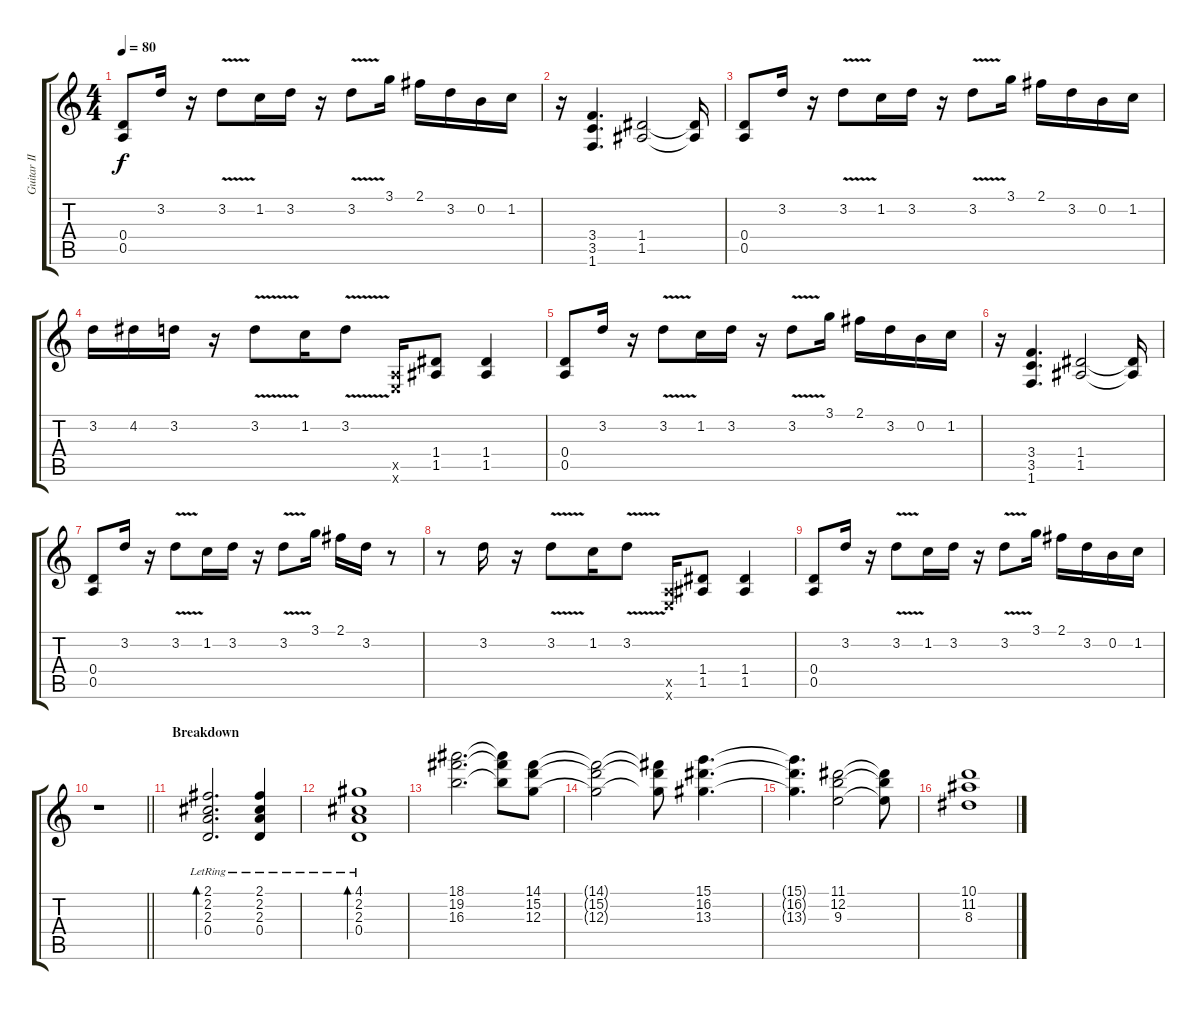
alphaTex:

\track ("Guitar II" "Guitar II") {instrument distortionguitar}
\staff {score tabs}
\tuning (E4 B3 G3 D3 A2 E2) {hide}
\ts (4 4)
\tempo 80
\clef g2
\ks c
(0.4 0.5).8{dy f} 3.2.16 r.16 3.2{v}.8 1.2.16 3.2.16 r.16 3.2{v}.8 3.1.16 2.1.16 3.2.16 0.2.16 1.2.16 |
r.16 (3.4 3.5 1.6).4{d} (1.4 1.5).2 (1.4{t} 1.5{t}).16 |
(0.4 0.5).8 3.2.16 r.16 3.2{v}.8 1.2.16 3.2.16 r.16 3.2{v}.8 3.1.16 2.1.16 3.2.16 0.2.16 1.2.16 |
3.2.16 4.2.16 3.2.16 r.16 3.2{v}.8 1.2.16 3.2{v}.8 (0.5{x} 0.6{x}).16 (1.4 1.5).8 (1.4 1.5).4 |
(0.4 0.5).8 3.2.16 r.16 3.2{v}.8 1.2.16 3.2.16 r.16 3.2{v}.8 3.1.16 2.1.16 3.2.16 0.2.16 1.2.16 |
r.16 (3.4 3.5 1.6).4{d} (1.4 1.5).2 (1.4{t} 1.5{t}).16 |
(0.4 0.5).8 3.2.16 r.16 3.2{v}.8 1.2.16 3.2.16 r.16 3.2{v}.8 3.1.16 2.1.16 3.2.16 r.8 |
r.8 3.2.16 r.16 3.2{v}.8 1.2.16 3.2{v}.8 (0.5{x} 0.6{x}).16 (1.4 1.5).8 (1.4 1.5).4 |
(0.4 0.5).8 3.2.16 r.16 3.2{v}.8 1.2.16 3.2.16 r.16 3.2{v}.8 3.1.16 2.1.16 3.2.16 0.2.16 1.2.16 |
\barLineRight lightlight
r.1 |
\section ("" "Breakdown")
(2.1{lr} 2.2{lr} 2.3{lr} 0.4{lr}).2{d bd 240 instrument electricguitarclean} (2.1{lr} 2.2{lr} 2.3{lr} 0.4{lr}).4 |
(4.1{lr} 2.2{lr} 2.3{lr} 0.4{lr}).1{bd 240} |
(18.1 19.2 16.3).2{d} (18.1{t} 19.2{t} 16.3{t}).8 (14.1 15.2 12.3).8 |
(14.1{t} 15.2{t} 12.3{t}).2 (14.1{t} 15.2{t} 12.3{t}).8 (15.1 16.2 13.3).4{d} |
(15.1{t} 16.2{t} 13.3{t}).4{d} (11.1 12.2 9.3).2 (11.1{t} 12.2{t} 9.3{t}).8 |
(10.1 11.2 8.3).1
